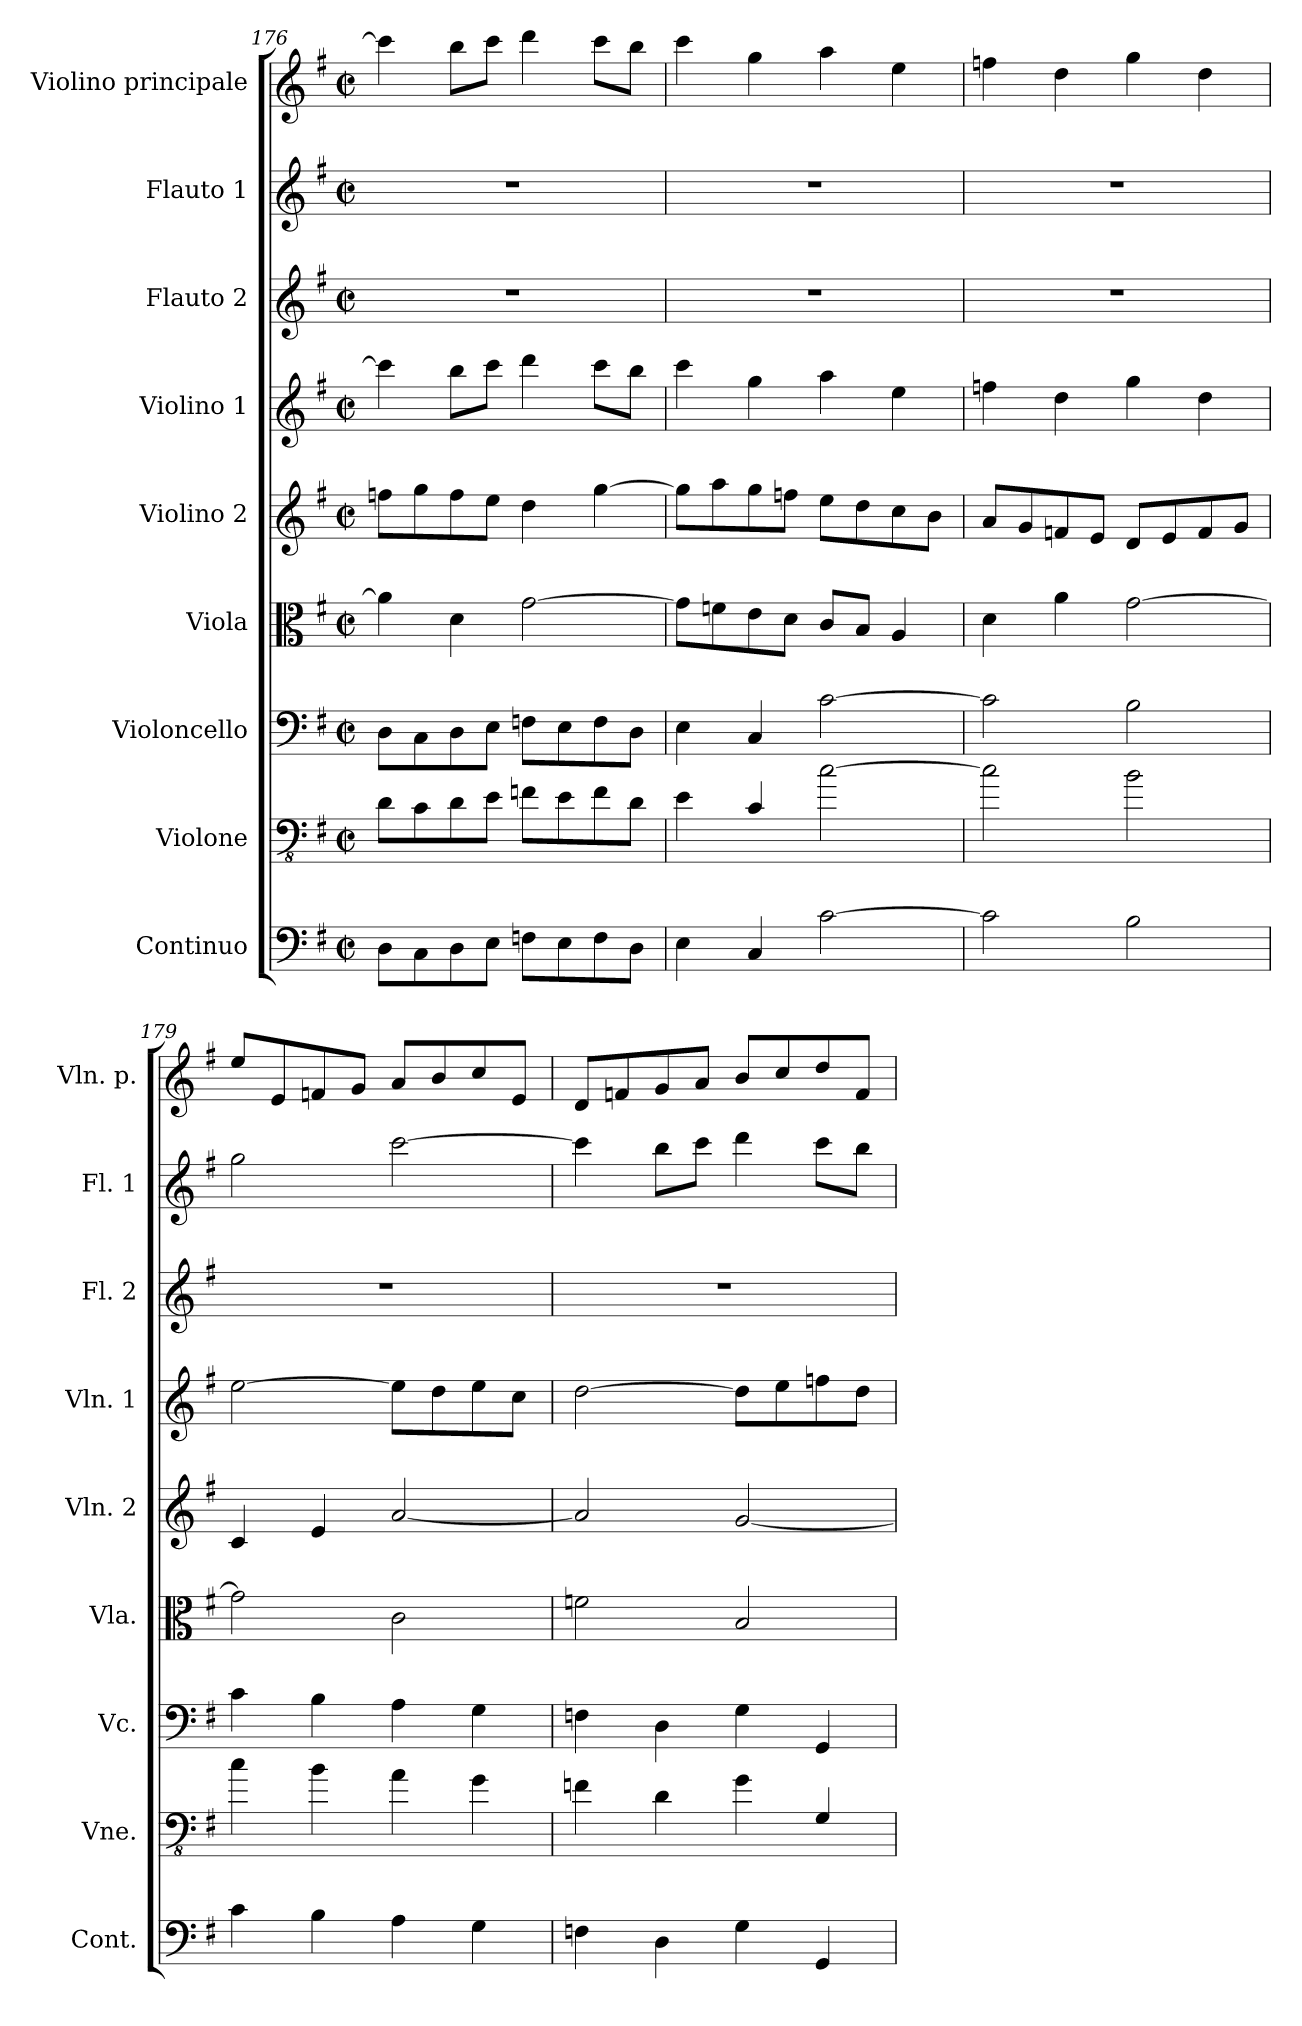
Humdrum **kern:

**kern	**kern	**kern	**kern	**kern	**kern	**kern	**kern	**kern
*part9	*part8	*part7	*part6	*part5	*part4	*part3	*part2	*part1
*staff9	*staff8	*staff7	*staff6	*staff5	*staff4	*staff3	*staff2	*staff1
*I"Continuo	*I"Violone	*I"Violoncello	*I"Viola	*I"Violino 2	*I"Violino 1	*I"Flauto 2	*I"Flauto 1	*I"Violino principale
*I'Cont.	*I'Vne.	*I'Vc.	*I'Vla.	*I'Vln. 2	*I'Vln. 1	*I'Fl. 2	*I'Fl. 1	*I'Vln. p.
*clefF4	*clefFv4	*clefF4	*clefC3	*clefG2	*clefG2	*clefG2	*clefG2	*clefG2
*	*ITrd7c12	*	*	*	*	*	*	*
*k[f#]	*k[f#]	*k[f#]	*k[f#]	*k[f#]	*k[f#]	*k[f#]	*k[f#]	*k[f#]
*M2/2	*M2/2	*M2/2	*M2/2	*M2/2	*M2/2	*M2/2	*M2/2	*M2/2
*met(c|)	*met(c|)	*met(c|)	*met(c|)	*met(c|)	*met(c|)	*met(c|)	*met(c|)	*met(c|)
=176	=176	=176	=176	=176	=176	=176	=176	=176
8D\L	8DD\L	8D\L	4a\]	8ffn\L	4ccc\]	1r	1r	4ccc\]
8C\	8CC\	8C\	.	8gg\	.	.	.	.
8D\	8DD\	8D\	4d\	8ff\	8bb\L	.	.	8bb\L
8E\J	8EE\J	8E\J	.	8ee\J	8ccc\J	.	.	8ccc\J
8Fn\L	8FFn\L	8Fn\L	[2g\	4dd\	4ddd\	.	.	4ddd\
8E\	8EE\	8E\	.	.	.	.	.	.
8F\	8FF\	8F\	.	[4gg\	8ccc\L	.	.	8ccc\L
8D\J	8DD\J	8D\J	.	.	8bb\J	.	.	8bb\J
=177	=177	=177	=177	=177	=177	=177	=177	=177
4E\	4EE\	4E\	8g\L]	8gg\L]	4ccc\	1r	1r	4ccc\
.	.	.	8fn\	8aa\	.	.	.	.
4C/	4CC/	4C/	8e\	8gg\	4gg\	.	.	4gg\
.	.	.	8d\J	8ffn\J	.	.	.	.
[2c\	[2C\	[2c\	8c/L	8ee\L	4aa\	.	.	4aa\
.	.	.	8B/J	8dd\	.	.	.	.
.	.	.	4A/	8cc\	4ee\	.	.	4ee\
.	.	.	.	8b\J	.	.	.	.
=178	=178	=178	=178	=178	=178	=178	=178	=178
2c\]	2C\]	2c\]	4d\	8a/L	4ffn\	1r	1r	4ffn\
.	.	.	.	8g/	.	.	.	.
.	.	.	4a\	8fn/	4dd\	.	.	4dd\
.	.	.	.	8e/J	.	.	.	.
2B\	2BB\	2B\	[2g\	8d/L	4gg\	.	.	4gg\
.	.	.	.	8e/	.	.	.	.
.	.	.	.	8f/	4dd\	.	.	4dd\
.	.	.	.	8g/J	.	.	.	.
=179	=179	=179	=179	=179	=179	=179	=179	=179
4c\	4C\	4c\	2g\]	4c/	[2ee\	1r	2gg\	8ee/L
.	.	.	.	.	.	.	.	8e/
4B\	4BB\	4B\	.	4e/	.	.	.	8fn/
.	.	.	.	.	.	.	.	8g/J
4A\	4AA\	4A\	2c\	[2a/	8ee\L]	.	[2ccc\	8a/L
.	.	.	.	.	8dd\	.	.	8b/
4G\	4GG\	4G\	.	.	8ee\	.	.	8cc/
.	.	.	.	.	8cc\J	.	.	8e/J
=180	=180	=180	=180	=180	=180	=180	=180	=180
4Fn\	4FFn\	4Fn\	2fn\	2a/]	[2dd\	1r	4ccc\]	8d/L
.	.	.	.	.	.	.	.	8fn/
4D\	4DD\	4D\	.	.	.	.	8bb\L	8g/
.	.	.	.	.	.	.	8ccc\J	8a/J
4G\	4GG\	4G\	2B/	[2g/	8dd\L]	.	4ddd\	8b/L
.	.	.	.	.	8ee\	.	.	8cc/
4GG/	4GGG/	4GG/	.	.	8ffn\	.	8ccc\L	8dd/
.	.	.	.	.	8dd\J	.	8bb\J	8f/J
=	=	=	=	=	=	=	=	=
*-	*-	*-	*-	*-	*-	*-	*-	*-
